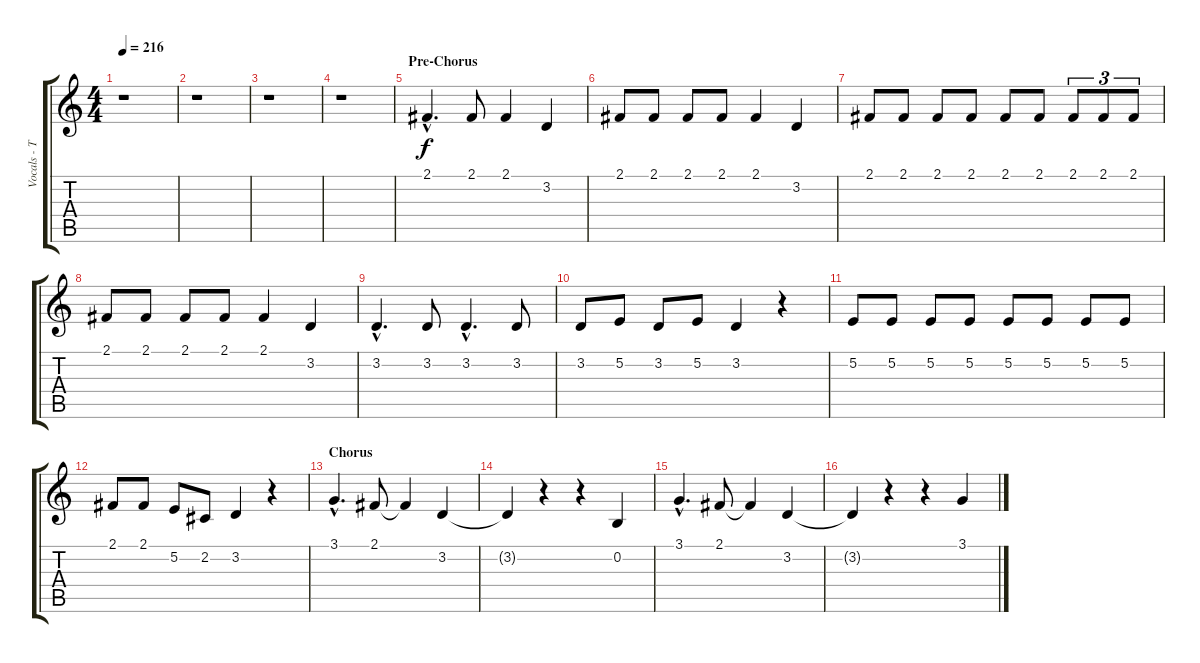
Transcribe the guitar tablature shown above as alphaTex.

\track ("Vocals - Tom/Mark" "Vocals - T") {instrument altosax}
\staff {score tabs}
\tuning (E4 B3 G3 D3 A2 E2) {hide}
\ts (4 4)
\tempo 216
\clef g2
\ks c
r.1{dy f} |
r.1 |
r.1 |
r.1 |
\section ("" "Pre-Chorus")
2.1{hac}.4{d} 2.1.8 2.1.4 3.2.4 |
2.1.8 2.1.8 2.1.8 2.1.8 2.1.4 3.2.4 |
2.1.8 2.1.8 2.1.8 2.1.8 2.1.8 2.1.8 2.1.8{tu (3 2)} 2.1.8{tu (3 2)} 2.1.8{tu (3 2)} |
2.1.8 2.1.8 2.1.8 2.1.8 2.1.4 3.2.4 |
3.2{hac}.4{d} 3.2.8 3.2{hac}.4{d} 3.2.8 |
3.2.8 5.2.8 3.2.8 5.2.8 3.2.4 r.4 |
5.2.8 5.2.8 5.2.8 5.2.8 5.2.8 5.2.8 5.2.8 5.2.8 |
2.1.8 2.1.8 5.2.8 2.2.8 3.2.4 r.4 |
\section ("" "Chorus")
3.1{hac}.4{d} 2.1.8 2.1{t}.4 3.2.4 |
3.2{t}.4 r.4 r.4 0.2.4 |
3.1{hac}.4{d} 2.1.8 2.1{t}.4 3.2.4 |
3.2{t}.4 r.4 r.4 3.1.4
